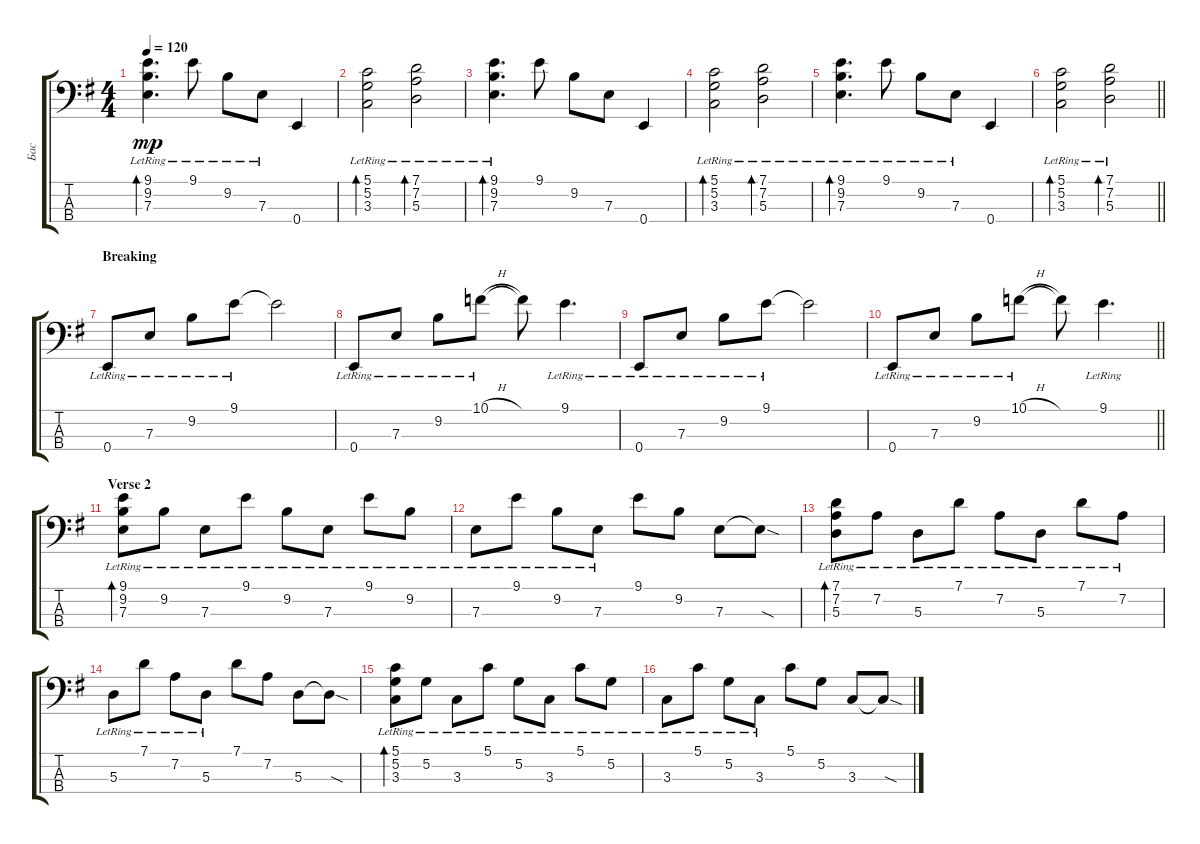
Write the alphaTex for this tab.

\track ("Бас" "Бас") {instrument electricbassfinger}
\staff {score tabs}
\tuning (G2 D2 A1 E1) {hide}
\ts (4 4)
\tempo 120
\clef f4
\ks eminor
(9.1{lr} 9.2{lr} 7.3{lr}).4{d bd 120 dy mp} 9.1{lr}.8 9.2{lr}.8 7.3{lr}.8 0.4.4 |
(5.1{lr} 5.2{lr} 3.3{lr}).2{bd 120} (7.1{lr} 7.2{lr} 5.3{lr}).2{bd 120} |
(9.1{lr} 9.2{lr} 7.3{lr}).4{d bd 120} 9.1.8 9.2.8 7.3.8 0.4.4 |
(5.1{lr} 5.2{lr} 3.3{lr}).2{bd 120} (7.1{lr} 7.2{lr} 5.3{lr}).2{bd 120} |
(9.1{lr} 9.2{lr} 7.3{lr}).4{d bd 120} 9.1{lr}.8 9.2{lr}.8 7.3{lr}.8 0.4.4 |
\barLineRight lightlight
(5.1{lr} 5.2{lr} 3.3{lr}).2{bd 120} (7.1{lr} 7.2{lr} 5.3{lr}).2{bd 120} |
\section ("" "Breaking")
0.4{lr}.8 7.3{lr}.8 9.2{lr}.8 9.1{lr}.8 9.1{t}.2 |
0.4{lr}.8 7.3{lr}.8 9.2{lr}.8 10.1{h lr}.8 10.1{t}.8 9.1{lr}.4{d} |
0.4{lr}.8 7.3{lr}.8 9.2{lr}.8 9.1{lr}.8 9.1{t}.2 |
\barLineRight lightlight
0.4{lr}.8 7.3{lr}.8 9.2{lr}.8 10.1{h lr}.8 10.1{t}.8 9.1{lr}.4{d} |
\section ("" "Verse 2")
(9.1{lr} 9.2 7.3).8{bd 120} 9.2{lr}.8 7.3{lr}.8 9.1{lr}.8 9.2{lr}.8 7.3{lr}.8 9.1{lr}.8 9.2{lr}.8 |
7.3{lr}.8 9.1{lr}.8 9.2{lr}.8 7.3{lr}.8 9.1.8 9.2.8 7.3.8 7.3{sod t}.8 |
(7.1{lr} 7.2 5.3).8{bd 120} 7.2{lr}.8 5.3{lr}.8 7.1{lr}.8 7.2{lr}.8 5.3{lr}.8 7.1{lr}.8 7.2{lr}.8 |
5.3{lr}.8 7.1{lr}.8 7.2{lr}.8 5.3{lr}.8 7.1.8 7.2.8 5.3.8 5.3{sod t}.8 |
(5.1{lr} 5.2 3.3).8{bd 120} 5.2{lr}.8 3.3{lr}.8 5.1{lr}.8 5.2{lr}.8 3.3{lr}.8 5.1{lr}.8 5.2{lr}.8 |
3.3{lr}.8 5.1{lr}.8 5.2{lr}.8 3.3{lr}.8 5.1.8 5.2.8 3.3.8 3.3{sod t}.8
